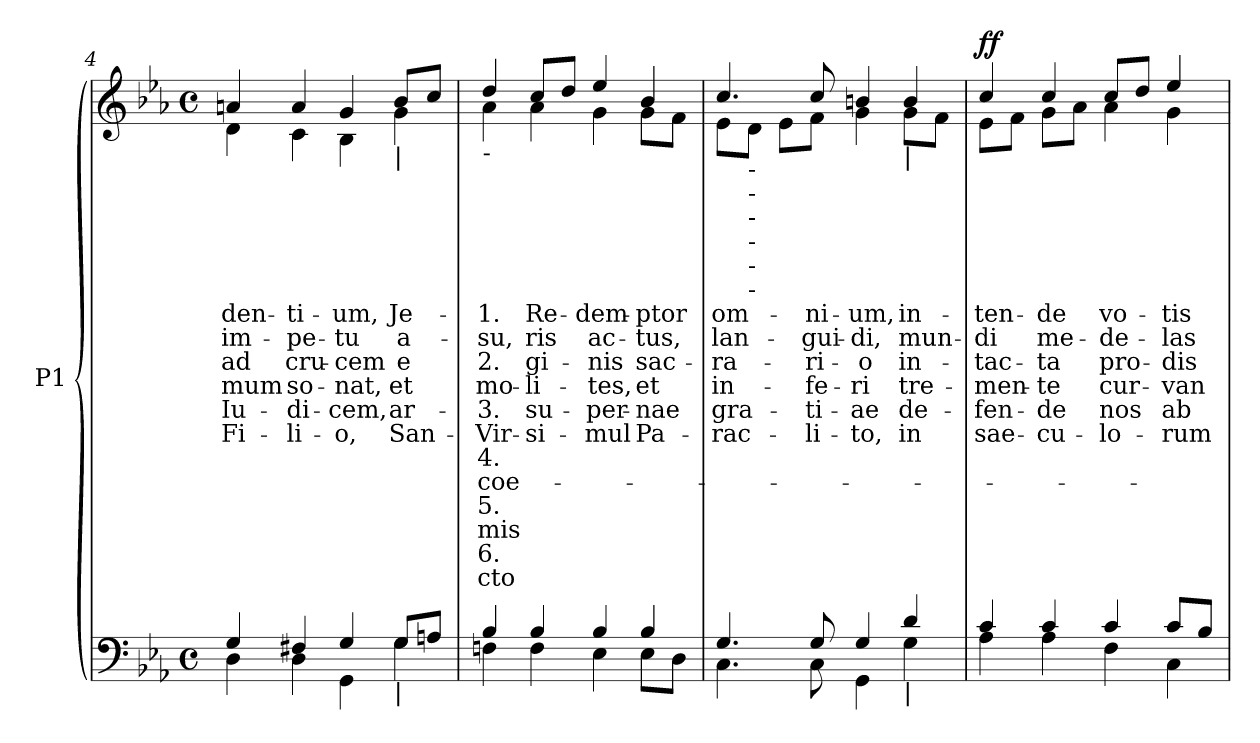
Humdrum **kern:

**kern	**kern	**text	**text	**text	**text	**text	**text	**text	**text	**text	**text	**text	**text	**dynam
*part1	*part1	*part1	*part1	*part1	*part1	*part1	*part1	*part1	*part1	*part1	*part1	*part1	*part1	*part1
*staff2	*staff1	*staff1	*staff1	*staff1	*staff1	*staff1	*staff1	*staff1	*staff1	*staff1	*staff1	*staff1	*staff1	*staff1/2
*I"P1	*	*	*	*	*	*	*	*	*	*	*	*	*	*
*clefF4	*clefG2	*	*	*	*	*	*	*	*	*	*	*	*	*
*k[b-e-a-]	*k[b-e-a-]	*	*	*	*	*	*	*	*	*	*	*	*	*
*E-:	*E-:	*	*	*	*	*	*	*	*	*	*	*	*	*
*M4/4	*M4/4	*	*	*	*	*	*	*	*	*	*	*	*	*
*met(c)	*met(c)	*	*	*	*	*	*	*	*	*	*	*	*	*
=4	=4	=4	=4	=4	=4	=4	=4	=4	=4	=4	=4	=4	=4	=4
*^	*	*	*	*	*	*	*	*	*	*	*	*	*	*
!	!	!	!LO:LY:b:color=#000000	!LO:LY:b:color=#000000	!LO:LY:b:color=#000000	!LO:LY:b:color=#000000	!LO:LY:b:color=#000000	!LO:LY:b:color=#000000	!	!	!	!	!	!	!
*	*	*^	*	*	*	*	*	*	*	*	*	*	*	*	*
4Gi/	4Di\	4ani/	4di\	-den-	im-	ad	-mum	Iu-	Fi-	.	.	.	.	.	.	.
!	!	!	!	!LO:LY:b:color=#000000	!LO:LY:b:color=#000000	!LO:LY:b:color=#000000	!LO:LY:b:color=#000000	!LO:LY:b:color=#000000	!LO:LY:b:color=#000000	!	!	!	!	!	!	!
4F#Xi/	4Di\	4ai/	4ci\	-ti-	-pe-	cru-	so-	-di-	-li-	.	.	.	.	.	.	.
!	!	!	!	!LO:LY:b:color=#000000	!LO:LY:b:color=#000000	!LO:LY:b:color=#000000	!LO:LY:b:color=#000000	!LO:LY:b:color=#000000	!LO:LY:b:color=#000000	!	!	!	!	!	!	!
4Gi/	4GGi\	4gi/	4B-i\	-um,	-tu	-cem	-nat,	-cem,	-o,	.	.	.	.	.	.	.
!	!	!LO:TX:b:t=|	!	!	!	!	!	!	!	!	!	!	!	!	!	!
!LO:TX:b:t=|	!	!	!	!	!	!	!	!	!	!	!	!	!	!	!	!
!	!	!	!	!LO:LY:b:color=#000000	!LO:LY:b:color=#000000	!LO:LY:b:color=#000000	!LO:LY:b:color=#000000	!LO:LY:b:color=#000000	!LO:LY:b:color=#000000	!	!	!	!	!	!	!
8Gi/L	4Gi\	8b-i/L	4gi\	Je-	a-	e	et	ar-	San-	.	.	.	.	.	.	.
8Ani/J	.	8cci/J	.	.	.	.	.	.	.	.	.	.	.	.	.	.
!!LO:LB:g=z	!!
=5	=5	=5	=5	=5	=5	=5	=5	=5	=5	=5	=5	=5	=5	=5	=5	=5
!	!	!LO:TX:b:t=-	!	!	!	!	!	!	!	!	!	!	!	!	!	!
!	!	!	!	!LO:LY:b:color=#000000	!LO:LY:b:color=#000000	!LO:LY:b:color=#000000	!LO:LY:b:color=#000000	!LO:LY:b:color=#000000	!LO:LY:b:color=#000000	!LO:LY:b:color=#000000	!LO:LY:b:color=#000000	!LO:LY:b:color=#000000	!LO:LY:b:color=#000000	!LO:LY:b:color=#000000	!LO:LY:b:color=#000000	!
4B-i/	4Fni\	4ddi/	4a-i\	-1.	- su,	-2.	- mo-	3.	Vir-	4.	coe-	-5.	- mis	-6.	cto	.
!	!	!	!	!LO:LY:b:color=#000000	!LO:LY:b:color=#000000	!LO:LY:b:color=#000000	!LO:LY:b:color=#000000	!LO:LY:b:color=#000000	!LO:LY:b:color=#000000	!	!	!	!	!	!	!
4B-i/	4Fi\	8cci/L	4a-i\	Re-	-ris	-gi-	-li-	su-	si-	.	.	.	.	.	.	.
.	.	8ddi/J	.	.	.	.	.	.	.	.	.	.	.	.	.	.
!	!	!	!	!LO:LY:b:color=#000000	!LO:LY:b:color=#000000	!LO:LY:b:color=#000000	!LO:LY:b:color=#000000	!LO:LY:b:color=#000000	!LO:LY:b:color=#000000	!	!	!	!	!	!	!
4B-i/	4E-i\	4ee-i/	4gi\	-dem-	ac-	-nis	-tes,	-per-	-mul	.	.	.	.	.	.	.
!	!	!	!	!LO:LY:b:color=#000000	!LO:LY:b:color=#000000	!LO:LY:b:color=#000000	!LO:LY:b:color=#000000	!LO:LY:b:color=#000000	!LO:LY:b:color=#000000	!	!	!	!	!	!	!
4B-i/	8E-i\L	4b-i/	8gi\L	-ptor	-tus,	sac-	et	-nae	Pa-	.	.	.	.	.	.	.
.	8Di\J	.	8fi\J	.	.	.	.	.	.	.	.	.	.	.	.	.
=6	=6	=6	=6	=6	=6	=6	=6	=6	=6	=6	=6	=6	=6	=6	=6	=6
!	!	!	!	!LO:LY:b:color=#000000	!LO:LY:b:color=#000000	!LO:LY:b:color=#000000	!LO:LY:b:color=#000000	!LO:LY:b:color=#000000	!LO:LY:b:color=#000000	!	!	!	!	!	!	!
4.Gi/	4.Ci\	4.cci/	8e-i\L	om-	lan-	-ra-	in-	gra-	-rac-	.	.	.	.	.	.	.
!	!	!	!LO:TX:b:t=-	!	!	!	!	!	!	!	!	!	!	!	!	!
!	!	!	!LO:TX:b:t=-	!	!	!	!	!	!	!	!	!	!	!	!	!
!	!	!	!LO:TX:b:t=-	!	!	!	!	!	!	!	!	!	!	!	!	!
!	!	!	!LO:TX:b:t=-	!	!	!	!	!	!	!	!	!	!	!	!	!
!	!	!	!LO:TX:b:t=-	!	!	!	!	!	!	!	!	!	!	!	!	!
!	!	!	!LO:TX:b:t=-	!	!	!	!	!	!	!	!	!	!	!	!	!
.	.	.	8di\J	.	.	.	.	.	.	.	.	.	.	.	.	.
.	.	.	8e-i\L	.	.	.	.	.	.	.	.	.	.	.	.	.
!	!	!	!	!LO:LY:b:color=#000000	!LO:LY:b:color=#000000	!LO:LY:b:color=#000000	!LO:LY:b:color=#000000	!LO:LY:b:color=#000000	!LO:LY:b:color=#000000	!	!	!	!	!	!	!
8Gi/	8Ci\	8cci/	8fi\J	-ni-	-gui-	-ri-	-fe-	-ti-	-li-	.	.	.	.	.	.	.
!	!	!	!	!LO:LY:b:color=#000000	!LO:LY:b:color=#000000	!LO:LY:b:color=#000000	!LO:LY:b:color=#000000	!LO:LY:b:color=#000000	!LO:LY:b:color=#000000	!	!	!	!	!	!	!
4Gi/	4GGi\	4bni/	4gi\	-um,	-di,	-o	-ri	-ae	-to,	.	.	.	.	.	.	.
!	!	!LO:TX:b:t=|	!	!	!	!	!	!	!	!	!	!	!	!	!	!
!LO:TX:b:t=|	!	!	!	!	!	!	!	!	!	!	!	!	!	!	!	!
!	!	!	!	!LO:LY:b:color=#000000	!LO:LY:b:color=#000000	!LO:LY:b:color=#000000	!LO:LY:b:color=#000000	!LO:LY:b:color=#000000	!LO:LY:b:color=#000000	!	!	!	!	!	!	!
4di/	4Gi\	4bi/	8gi\L	in-	mun-	in-	tre-	de-	in	.	.	.	.	.	.	.
.	.	.	8fi\J	.	.	.	.	.	.	.	.	.	.	.	.	.
=7	=7	=7	=7	=7	=7	=7	=7	=7	=7	=7	=7	=7	=7	=7	=7	=7
!	!	!	!	!LO:LY:b:color=#000000	!LO:LY:b:color=#000000	!LO:LY:b:color=#000000	!LO:LY:b:color=#000000	!LO:LY:b:color=#000000	!LO:LY:b:color=#000000	!	!	!	!	!	!	!
4ci/	4A-i\	4cci/	8e-i\L	-ten-	-di	-tac-	-men-	-fen-	sae-	.	.	.	.	.	.	f f
.	.	.	8fi\J	.	.	.	.	.	.	.	.	.	.	.	.	.
!	!	!	!	!LO:LY:b:color=#000000	!LO:LY:b:color=#000000	!LO:LY:b:color=#000000	!LO:LY:b:color=#000000	!LO:LY:b:color=#000000	!LO:LY:b:color=#000000	!	!	!	!	!	!	!
4ci/	4A-i\	4cci/	8gi\L	-de	me-	-ta	-te	-de	-cu-	.	.	.	.	.	.	.
.	.	.	8a-i\J	.	.	.	.	.	.	.	.	.	.	.	.	.
!	!	!	!	!LO:LY:b:color=#000000	!LO:LY:b:color=#000000	!LO:LY:b:color=#000000	!LO:LY:b:color=#000000	!LO:LY:b:color=#000000	!LO:LY:b:color=#000000	!	!	!	!	!	!	!
4ci/	4Fi\	8cci/L	4a-i\	vo-	-de-	pro-	cur-	nos	-lo-	.	.	.	.	.	.	.
.	.	8ddi/J	.	.	.	.	.	.	.	.	.	.	.	.	.	.
!	!	!	!	!LO:LY:b:color=#000000	!LO:LY:b:color=#000000	!LO:LY:b:color=#000000	!LO:LY:b:color=#000000	!LO:LY:b:color=#000000	!LO:LY:b:color=#000000	!	!	!	!	!	!	!
8ci/L	4Ci\	4ee-i/	4gi\	-tis	-las	-dis	-van-	ab	-rum	.	.	.	.	.	.	.
8B-i/J	.	.	.	.	.	.	.	.	.	.	.	.	.	.	.	.
*v	*v	*	*	*	*	*	*	*	*	*	*	*	*	*	*	*
*	*v	*v	*	*	*	*	*	*	*	*	*	*	*	*	*
=	=	=	=	=	=	=	=	=	=	=	=	=	=	=
*-	*-	*-	*-	*-	*-	*-	*-	*-	*-	*-	*-	*-	*-	*-
